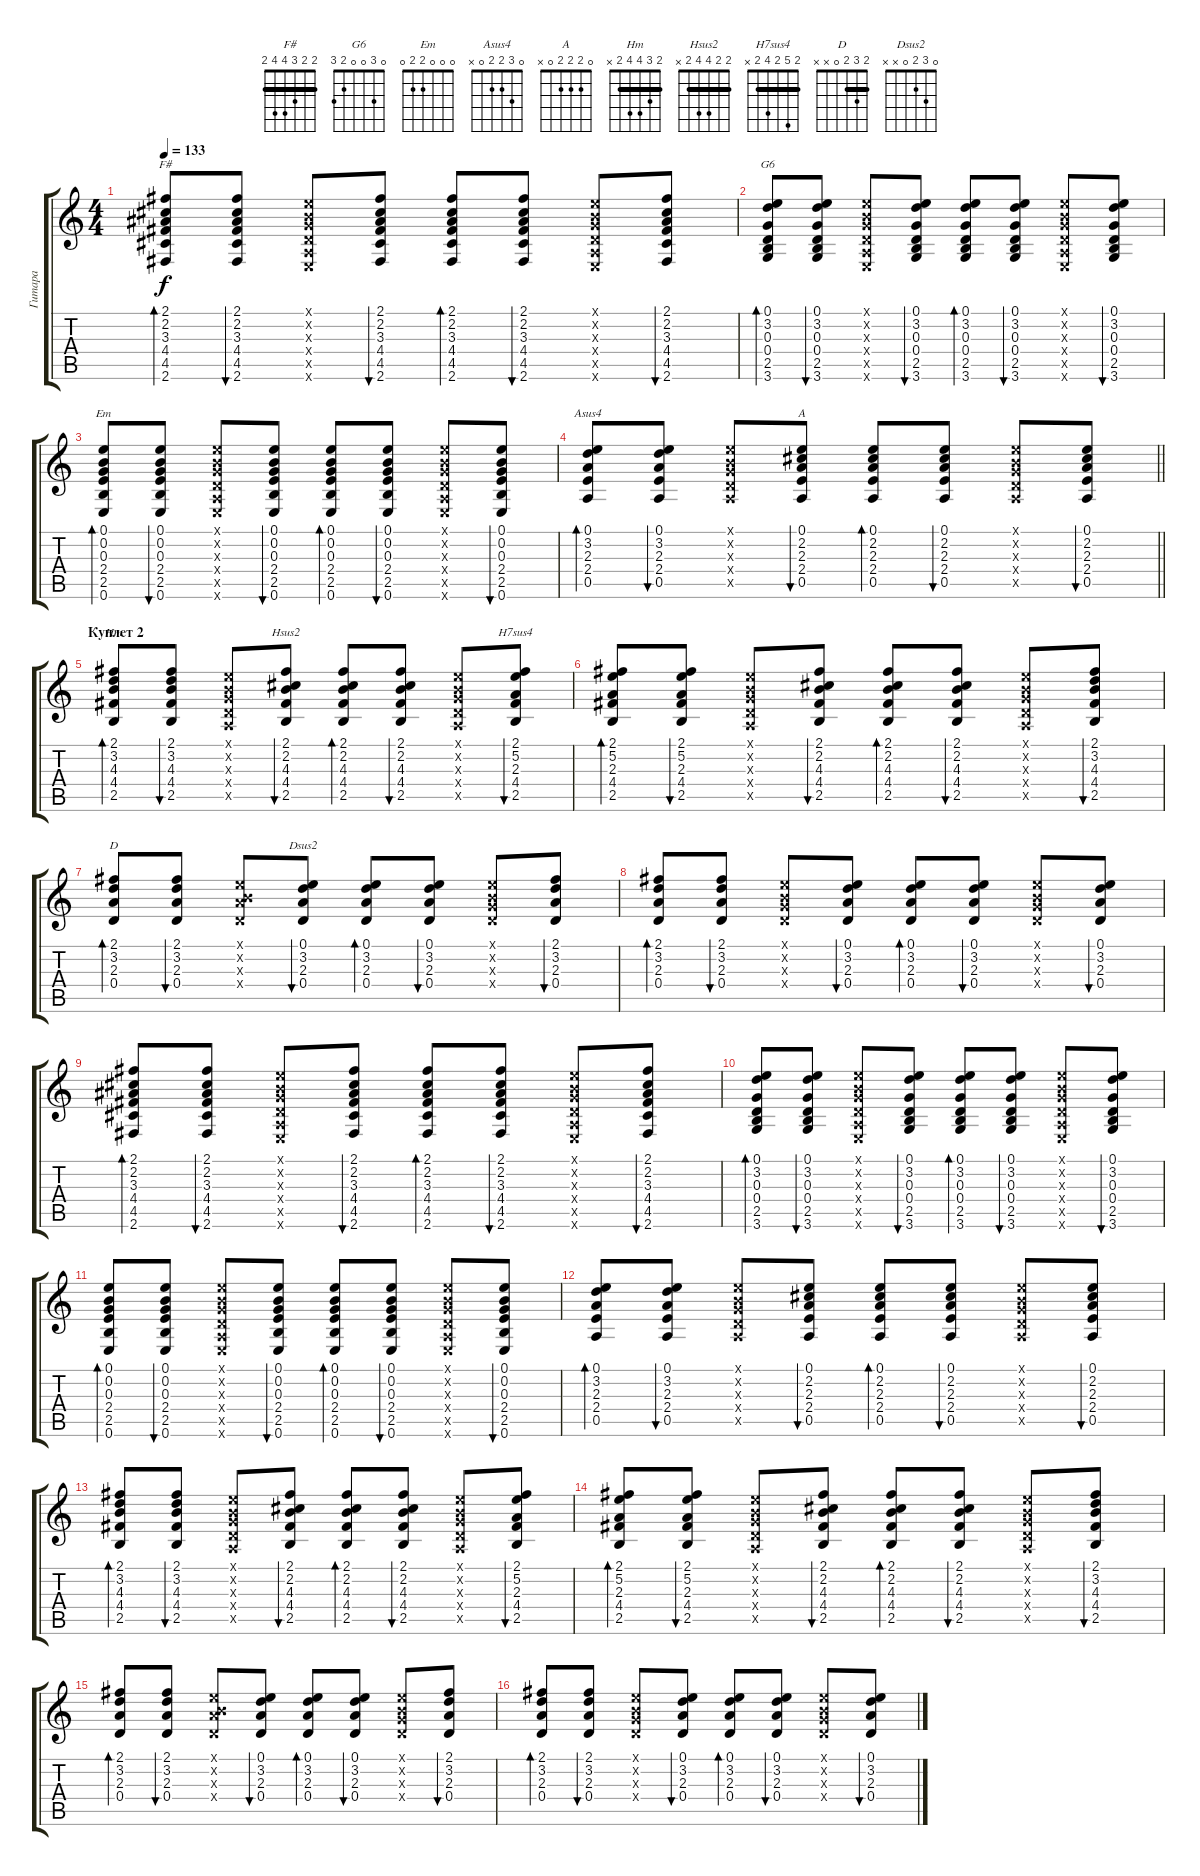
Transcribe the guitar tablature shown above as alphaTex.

\track ("Гитара" "Гитара") {instrument acousticguitarsteel}
\staff {score tabs}
\tuning (E4 B3 G3 D3 A2 E2) {hide}
\chord ("F#" 2 2 3 4 4 2) {barre 2}
\chord ("G6" 0 3 0 0 2 3)
\chord ("Em" 0 0 0 2 2 0)
\chord ("Asus4" 0 3 2 2 0 x)
\chord ("A" 0 2 2 2 0 x)
\chord ("Hm" 2 3 4 4 2 x) {barre 2}
\chord ("Hsus2" 2 2 4 4 2 x) {barre 2}
\chord ("H7sus4" 2 5 2 4 2 x) {barre 2}
\chord ("D" 2 3 2 0 x x) {barre 2}
\chord ("Dsus2" 0 3 2 0 x x)
\ts (4 4)
\tempo 133
\clef g2
\ks c
(2.1 2.2 3.3 4.4 4.5 2.6).8{bd 60 ch "F#" dy f} (2.1 2.2 3.3 4.4 4.5 2.6).8{bu 60} (0.1{x} 0.2{x} 0.3{x} 0.4{x} 0.5{x} 0.6{x}).8 (2.1 2.2 3.3 4.4 4.5 2.6).8{bu 60} (2.1 2.2 3.3 4.4 4.5 2.6).8{bd 60} (2.1 2.2 3.3 4.4 4.5 2.6).8{bu 60} (0.1{x} 0.2{x} 0.3{x} 0.4{x} 0.5{x} 0.6{x}).8 (2.1 2.2 3.3 4.4 4.5 2.6).8{bu 60} |
(0.1 3.2 0.3 0.4 2.5 3.6).8{bd 60 ch "G6"} (0.1 3.2 0.3 0.4 2.5 3.6).8{bu 60} (0.1{x} 0.2{x} 0.3{x} 0.4{x} 0.5{x} 0.6{x}).8 (0.1 3.2 0.3 0.4 2.5 3.6).8{bu 60} (0.1 3.2 0.3 0.4 2.5 3.6).8{bd 60} (0.1 3.2 0.3 0.4 2.5 3.6).8{bu 60} (0.1{x} 0.2{x} 0.3{x} 0.4{x} 0.5{x} 0.6{x}).8 (0.1 3.2 0.3 0.4 2.5 3.6).8{bu 60} |
(0.1 0.2 0.3 2.4 2.5 0.6).8{bd 60 ch "Em"} (0.1 0.2 0.3 2.4 2.5 0.6).8{bu 60} (0.1{x} 0.2{x} 0.3{x} 0.4{x} 0.5{x} 0.6{x}).8 (0.1 0.2 0.3 2.4 2.5 0.6).8{bu 60} (0.1 0.2 0.3 2.4 2.5 0.6).8{bd 60} (0.1 0.2 0.3 2.4 2.5 0.6).8{bu 60} (0.1{x} 0.2{x} 0.3{x} 0.4{x} 0.5{x} 0.6{x}).8 (0.1 0.2 0.3 2.4 2.5 0.6).8{bu 60} |
\barLineRight lightlight
(0.1 3.2 2.3 2.4 0.5).8{bd 60 ch "Asus4"} (0.1 3.2 2.3 2.4 0.5).8{bu 60} (0.1{x} 0.2{x} 0.3{x} 0.4{x} 0.5{x}).8 (0.1 2.2 2.3 2.4 0.5).8{bu 60 ch "A"} (0.1 2.2 2.3 2.4 0.5).8{bd 60} (0.1 2.2 2.3 2.4 0.5).8{bu 60} (0.1{x} 0.2{x} 0.3{x} 0.4{x} 0.5{x}).8 (0.1 2.2 2.3 2.4 0.5).8{bu 60} |
\section ("" "Куплет 2")
(2.1 3.2 4.3 4.4 2.5).8{bd 60 ch "Hm"} (2.1 3.2 4.3 4.4 2.5).8{bu 60} (0.1{x} 0.2{x} 0.3{x} 0.4{x} 0.5{x}).8 (2.1 2.2 4.3 4.4 2.5).8{bu 60 ch "Hsus2"} (2.1 2.2 4.3 4.4 2.5).8{bd 60} (2.1 2.2 4.3 4.4 2.5).8{bu 60} (0.1{x} 0.2{x} 0.3{x} 0.4{x} 0.5{x}).8 (2.1 5.2 2.3 4.4 2.5).8{bu 60 ch "H7sus4"} |
(2.1 5.2 2.3 4.4 2.5).8{bd 60} (2.1 5.2 2.3 4.4 2.5).8{bu 60} (0.1{x} 0.2{x} 0.3{x} 0.4{x} 0.5{x}).8 (2.1 2.2 4.3 4.4 2.5).8{bu 60} (2.1 2.2 4.3 4.4 2.5).8{bd 60} (2.1 2.2 4.3 4.4 2.5).8{bu 60} (0.1{x} 0.2{x} 0.3{x} 0.4{x} 0.5{x}).8 (2.1 3.2 4.3 4.4 2.5).8{bu 60} |
(2.1 3.2 2.3 0.4).8{bd 60 ch "D"} (2.1 3.2 2.3 0.4).8{bu 60} (0.1{x} 0.2{x} 2.3{x} 0.4{x}).8 (0.1 3.2 2.3 0.4).8{bu 60 ch "Dsus2"} (0.1 3.2 2.3 0.4).8{bd 60} (0.1 3.2 2.3 0.4).8{bu 60} (0.1{x} 0.2{x} 0.3{x} 0.4{x}).8 (2.1 3.2 2.3 0.4).8{bu 60} |
(2.1 3.2 2.3 0.4).8{bd 60} (2.1 3.2 2.3 0.4).8{bu 60} (0.1{x} 0.2{x} 0.3{x} 0.4{x}).8 (0.1 3.2 2.3 0.4).8{bu 60} (0.1 3.2 2.3 0.4).8{bd 60} (0.1 3.2 2.3 0.4).8{bu 60} (0.1{x} 0.2{x} 0.3{x} 0.4{x}).8 (0.1 3.2 2.3 0.4).8{bu 60} |
(2.1 2.2 3.3 4.4 4.5 2.6).8{bd 60} (2.1 2.2 3.3 4.4 4.5 2.6).8{bu 60} (0.1{x} 0.2{x} 0.3{x} 0.4{x} 0.5{x} 0.6{x}).8 (2.1 2.2 3.3 4.4 4.5 2.6).8{bu 60} (2.1 2.2 3.3 4.4 4.5 2.6).8{bd 60} (2.1 2.2 3.3 4.4 4.5 2.6).8{bu 60} (0.1{x} 0.2{x} 0.3{x} 0.4{x} 0.5{x} 0.6{x}).8 (2.1 2.2 3.3 4.4 4.5 2.6).8{bu 60} |
(0.1 3.2 0.3 0.4 2.5 3.6).8{bd 60} (0.1 3.2 0.3 0.4 2.5 3.6).8{bu 60} (0.1{x} 0.2{x} 0.3{x} 0.4{x} 0.5{x} 0.6{x}).8 (0.1 3.2 0.3 0.4 2.5 3.6).8{bu 60} (0.1 3.2 0.3 0.4 2.5 3.6).8{bd 60} (0.1 3.2 0.3 0.4 2.5 3.6).8{bu 60} (0.1{x} 0.2{x} 0.3{x} 0.4{x} 0.5{x} 0.6{x}).8 (0.1 3.2 0.3 0.4 2.5 3.6).8{bu 60} |
(0.1 0.2 0.3 2.4 2.5 0.6).8{bd 60} (0.1 0.2 0.3 2.4 2.5 0.6).8{bu 60} (0.1{x} 0.2{x} 0.3{x} 0.4{x} 0.5{x} 0.6{x}).8 (0.1 0.2 0.3 2.4 2.5 0.6).8{bu 60} (0.1 0.2 0.3 2.4 2.5 0.6).8{bd 60} (0.1 0.2 0.3 2.4 2.5 0.6).8{bu 60} (0.1{x} 0.2{x} 0.3{x} 0.4{x} 0.5{x} 0.6{x}).8 (0.1 0.2 0.3 2.4 2.5 0.6).8{bu 60} |
(0.1 3.2 2.3 2.4 0.5).8{bd 60} (0.1 3.2 2.3 2.4 0.5).8{bu 60} (0.1{x} 0.2{x} 0.3{x} 0.4{x} 0.5{x}).8 (0.1 2.2 2.3 2.4 0.5).8{bu 60} (0.1 2.2 2.3 2.4 0.5).8{bd 60} (0.1 2.2 2.3 2.4 0.5).8{bu 60} (0.1{x} 0.2{x} 0.3{x} 0.4{x} 0.5{x}).8 (0.1 2.2 2.3 2.4 0.5).8{bu 60} |
(2.1 3.2 4.3 4.4 2.5).8{bd 60} (2.1 3.2 4.3 4.4 2.5).8{bu 60} (0.1{x} 0.2{x} 0.3{x} 0.4{x} 0.5{x}).8 (2.1 2.2 4.3 4.4 2.5).8{bu 60} (2.1 2.2 4.3 4.4 2.5).8{bd 60} (2.1 2.2 4.3 4.4 2.5).8{bu 60} (0.1{x} 0.2{x} 0.3{x} 0.4{x} 0.5{x}).8 (2.1 5.2 2.3 4.4 2.5).8{bu 60} |
(2.1 5.2 2.3 4.4 2.5).8{bd 60} (2.1 5.2 2.3 4.4 2.5).8{bu 60} (0.1{x} 0.2{x} 0.3{x} 0.4{x} 0.5{x}).8 (2.1 2.2 4.3 4.4 2.5).8{bu 60} (2.1 2.2 4.3 4.4 2.5).8{bd 60} (2.1 2.2 4.3 4.4 2.5).8{bu 60} (0.1{x} 0.2{x} 0.3{x} 0.4{x} 0.5{x}).8 (2.1 3.2 4.3 4.4 2.5).8{bu 60} |
(2.1 3.2 2.3 0.4).8{bd 60} (2.1 3.2 2.3 0.4).8{bu 60} (0.1{x} 0.2{x} 2.3{x} 0.4{x}).8 (0.1 3.2 2.3 0.4).8{bu 60} (0.1 3.2 2.3 0.4).8{bd 60} (0.1 3.2 2.3 0.4).8{bu 60} (0.1{x} 0.2{x} 0.3{x} 0.4{x}).8 (2.1 3.2 2.3 0.4).8{bu 60} |
(2.1 3.2 2.3 0.4).8{bd 60} (2.1 3.2 2.3 0.4).8{bu 60} (0.1{x} 0.2{x} 0.3{x} 0.4{x}).8 (0.1 3.2 2.3 0.4).8{bu 60} (0.1 3.2 2.3 0.4).8{bd 60} (0.1 3.2 2.3 0.4).8{bu 60} (0.1{x} 0.2{x} 0.3{x} 0.4{x}).8 (0.1 3.2 2.3 0.4).8{bu 60}
